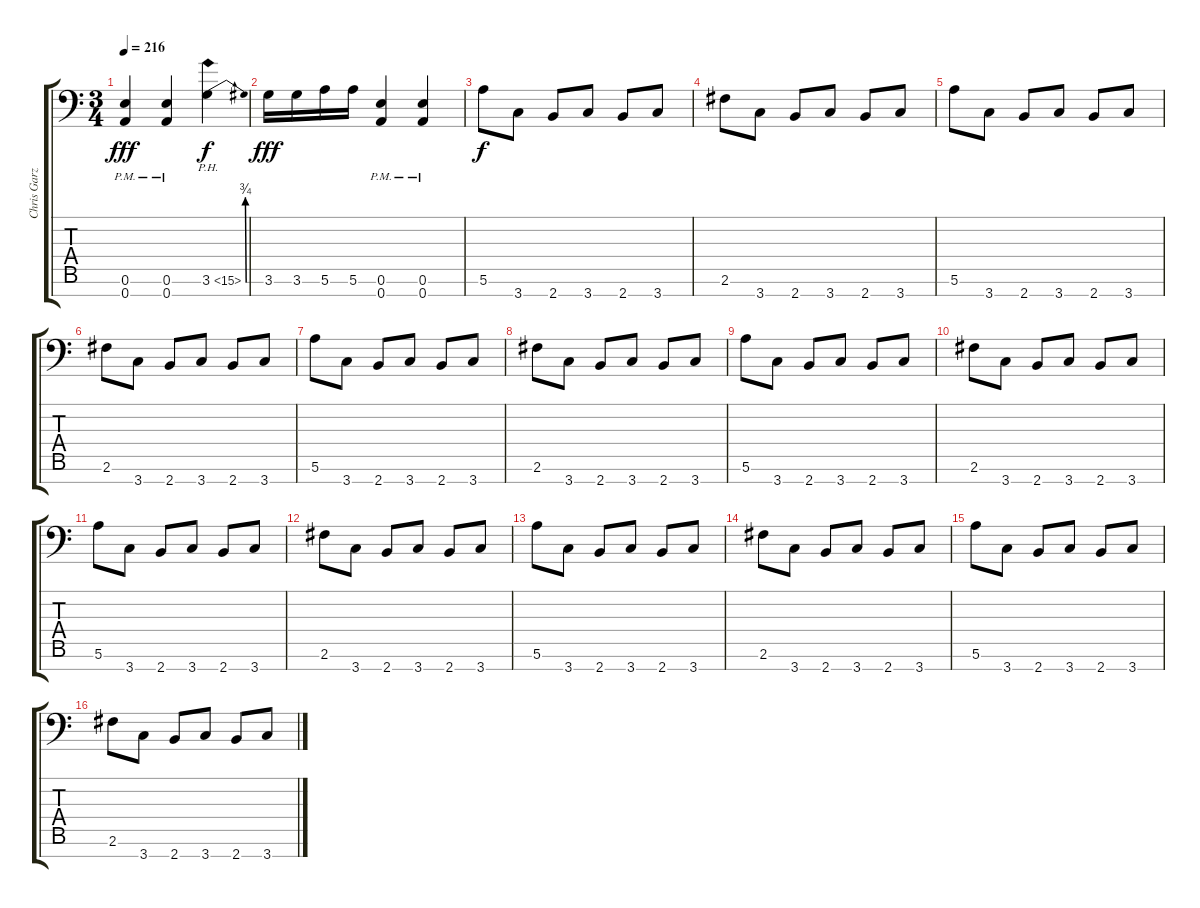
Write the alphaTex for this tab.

\track ("Chris Garza" "Chris Garz") {instrument distortionguitar}
\staff {score tabs}
\tuning (E4 B3 G3 D3 A2 E2 A1) {hide}
\ts (3 4)
\tempo 216
\clef f4
\ks c
(0.6{pm} 0.7{pm}).4{dy fff} (0.6{pm} 0.7{pm}).4 3.6{be (bend 0 0 60 3) ph 12}.4{dy f} |
3.6.16{dy fff} 3.6.16 5.6.16 5.6.16 (0.6{pm} 0.7{pm}).4 (0.6{pm} 0.7{pm}).4 |
5.6.8{dy f} 3.7.8 2.7.8 3.7.8 2.7.8 3.7.8 |
2.6.8 3.7.8 2.7.8 3.7.8 2.7.8 3.7.8 |
5.6.8 3.7.8 2.7.8 3.7.8 2.7.8 3.7.8 |
2.6.8 3.7.8 2.7.8 3.7.8 2.7.8 3.7.8 |
5.6.8 3.7.8 2.7.8 3.7.8 2.7.8 3.7.8 |
2.6.8 3.7.8 2.7.8 3.7.8 2.7.8 3.7.8 |
5.6.8 3.7.8 2.7.8 3.7.8 2.7.8 3.7.8 |
2.6.8 3.7.8 2.7.8 3.7.8 2.7.8 3.7.8 |
5.6.8 3.7.8 2.7.8 3.7.8 2.7.8 3.7.8 |
2.6.8 3.7.8 2.7.8 3.7.8 2.7.8 3.7.8 |
5.6.8 3.7.8 2.7.8 3.7.8 2.7.8 3.7.8 |
2.6.8 3.7.8 2.7.8 3.7.8 2.7.8 3.7.8 |
5.6.8 3.7.8 2.7.8 3.7.8 2.7.8 3.7.8 |
2.6.8 3.7.8 2.7.8 3.7.8 2.7.8 3.7.8
